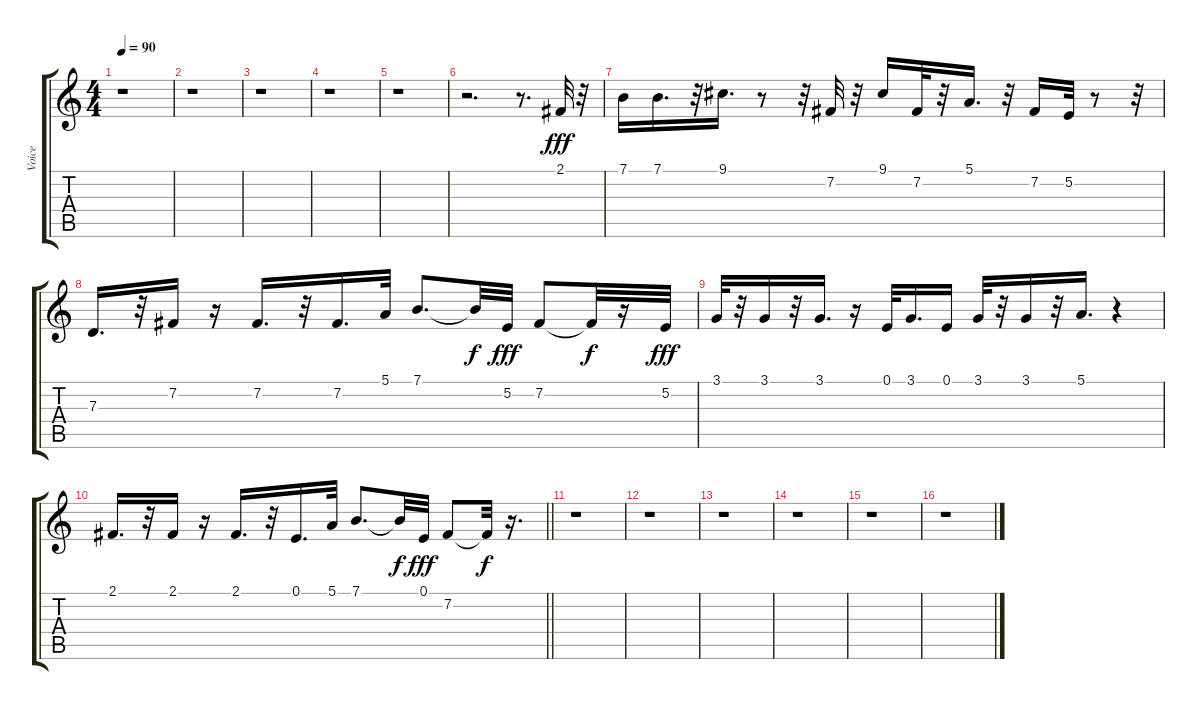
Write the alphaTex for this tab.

\track ("Voice" "Voice") {instrument trombone}
\staff {score tabs}
\tuning (E4 B3 G3 D3 A2 E2) {hide}
\ts (4 4)
\tempo 90
\clef g2
\ks c
r.1{dy f} |
r.1 |
r.1 |
r.1 |
r.1 |
r.2{d} r.8{d} 2.1.32{dy fff} r.32 |
7.1.16 7.1.16{d} r.32 9.1.16{d} r.8 r.32 7.2.32 r.32 9.1.16 7.2.32 r.32 5.1.16{d} r.32 7.2.16 5.2.32 r.8 r.32 |
7.3.16{d} r.32 7.2.16 r.16 7.2.16{d} r.32 7.2.16{d} 5.1.32 7.1.8{d} 7.1{t}.32{dy f} 5.2.32{dy fff} 7.2.8 7.2{t}.32{dy f} r.16 5.2.32{dy fff} |
3.1.32 r.32 3.1.16 r.32 3.1.16{d} r.16 0.1.32 3.1.16{d} 0.1.16 3.1.32 r.32 3.1.16 r.32 5.1.16{d} r.4 |
\barLineRight lightlight
2.1.16{d} r.32 2.1.16 r.16 2.1.16{d} r.32 0.1.16{d} 5.1.32 7.1.8{d} 7.1{t}.32{dy f} 0.1.32{dy fff} 7.2.8 7.2{t}.32{dy f} r.16{d} |
r.1 |
r.1 |
r.1 |
r.1 |
r.1 |
r.1
